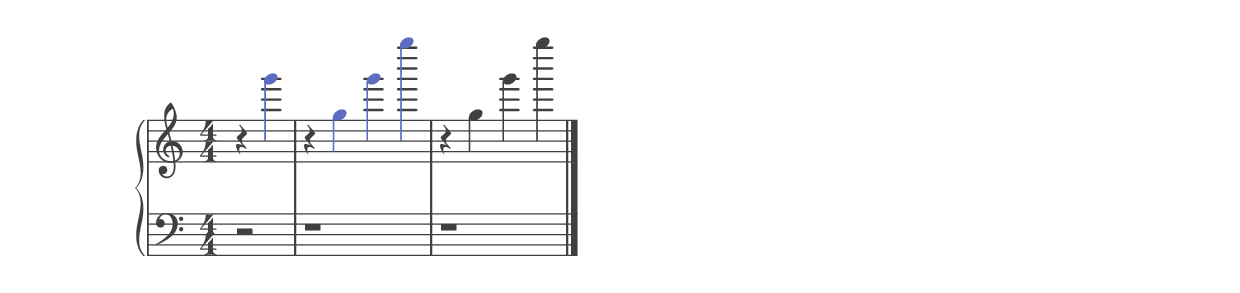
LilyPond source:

%% ----------------------------------------------------------------------------
%% Generated on: 2018 December 27
%% Note Name: G6
%% Octave: 6
%% Clef: treble
%% Filename: 135-71-6-treble-G6
%% ----------------------------------------------------------------------------

\version "2.19.82"

\include "../piano_note_colors.ly"

\header {
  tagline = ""
}

upper = {
  \clef treble
  \numericTimeSignature
  \override NoteHead.color = #colorized-note
  \override Stem.color = #colorized-note
  \override Accidental.color = #colorized-note
  % treble note in color
  r4 g'''4
  % treble octave in color
  r4 g''4 g'''4 g''''4
  \override NoteHead.color = #default-black
  \override Stem.color = #default-black
  \override Accidental.color = #default-black
  % treble octave repeat in black
  r4 g''4 g'''4 g''''4
  \bar "|."
}

lower = {
  \clef bass
  \numericTimeSignature
  \override NoteHead.color = #colorized-note
  \override Stem.color = #colorized-note
  \override Accidental.color = #colorized-note
  % bass note in color
  r2
  % bass octave in color
  r1
  \override NoteHead.color = #default-black
  \override Stem.color = #default-black
  \override Accidental.color = #default-black
  % bass octave repeat in black
  r1
}

\score {
  \new PianoStaff <<
    \context Score
    \applyContext #(override-color-for-all-grobs default-black)
    \time 4/4
    \partial 2
    \new Staff = upper { \upper }
    \new Staff = lower { \lower }
  >>
  \layout { }
  \midi { }
}